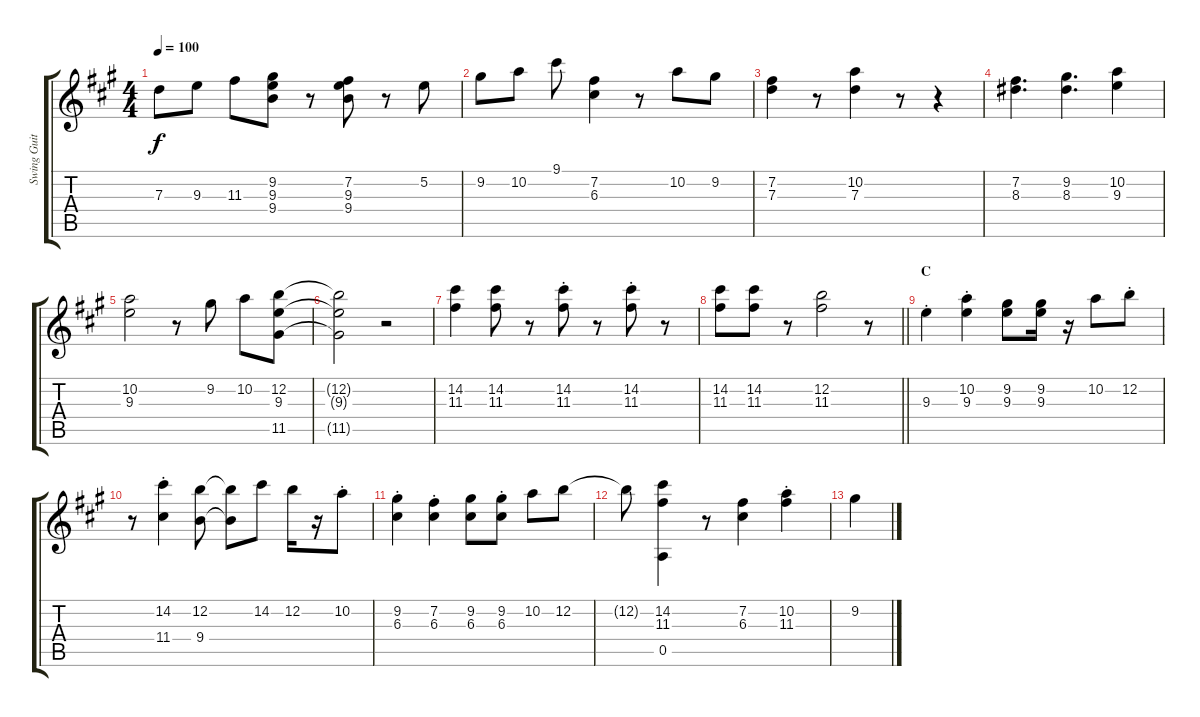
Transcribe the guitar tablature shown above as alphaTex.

\track ("Swing Guitar" "Swing Guit") {solo instrument electricguitarjazz}
\staff {score tabs}
\tuning (E4 B3 G3 D3 A2 E2) {hide}
\ts (4 4)
\tempo 100
\clef g2
\ks a
7.3.8{dy f} 9.3.8 11.3.8 (9.2 9.3 9.4).8 r.8 (7.2 9.3 9.4).8 r.8 5.2.8 |
9.2.8 10.2.8 9.1.8 (7.2 6.3).4 r.8 10.2.8 9.2.8 |
(7.2 7.3).4 r.8 (10.2 7.3).4 r.8 r.4 |
(7.2 8.3).4{d} (9.2 8.3).4{d} (10.2 9.3).4 |
(10.2 9.3).2 r.8 9.2.8 10.2.8 (12.2 9.3 11.5).8 |
(12.2{t} 9.3{t} 11.5{t}).2 r.2 |
(14.2 11.3).4 (14.2 11.3).8 r.8 (14.2{st} 11.3).8 r.8 (14.2{st} 11.3).8 r.8 |
\barLineRight lightlight
(14.2 11.3).8 (14.2 11.3).8 r.8 (12.2 11.3).2 r.8 |
\section ("" "C")
9.3{st}.4 (10.2{st} 9.3{st}).4 (9.2 9.3).8 (9.2 9.3).16 r.16 10.2.8 12.2{st}.8 |
r.8 (14.2{st} 11.4{st}).4 (12.2 9.4).8 (12.2{t} 9.4{t}).8 14.2.8 12.2.16 r.16 10.2{st}.8 |
(9.2{st} 6.3{st}).4 (7.2{st} 6.3{st}).4 (9.2 6.3).8 (9.2{st} 6.3).8 10.2.8 12.2.8 |
12.2{t}.8 (14.2 11.3 0.5).4 r.8 (7.2 6.3).4 (10.2{st} 11.3{st}).4 |
9.2.4
